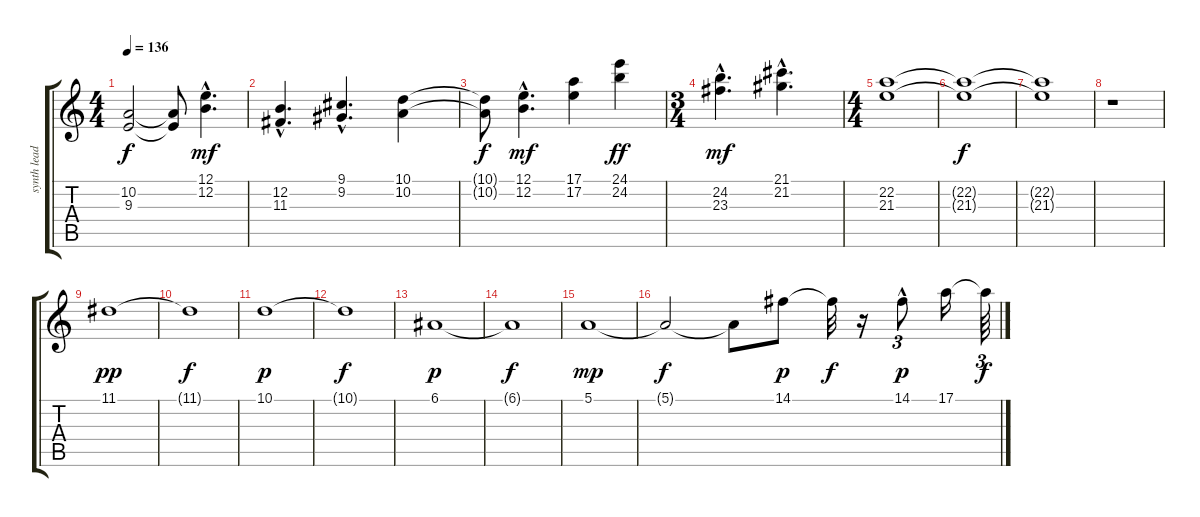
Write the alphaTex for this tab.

\track ("synth lead" "synth lead") {instrument lead2sawtooth}
\staff {score tabs}
\tuning (E4 B3 G3 D3 A2 E2) {hide}
\ts (4 4)
\tempo 136
\clef g2
\ks c
(10.2{t} 9.3{t}).2{dy f} (10.2{t} 9.3{t}).8 (12.1{hac} 12.2{hac}).4{d dy mf volume 16} |
(12.2{hac} 11.3{hac}).4{d volume 16} (9.1{hac} 9.2{hac}).4{d volume 16} (10.1 10.2).4{volume 16} |
(10.1{t} 10.2{t}).8{dy f} (12.1{hac} 12.2{hac}).4{d dy mf volume 16} (17.1 17.2).4{volume 16} (24.1 24.2).4{dy ff volume 16} |
\ts (3 4)
(24.2{hac} 23.3{hac}).4{d dy mf volume 16} (21.1{hac} 21.2{hac}).4{d volume 16} |
\ts (4 4)
(22.2 21.3).1{volume 16} |
(22.2{t} 21.3{t}).1{dy f} |
(22.2{t} 21.3{t}).1 |
r.1 |
11.1.1{dy pp volume 16} |
11.1{t}.1{dy f} |
10.1.1{dy p volume 16} |
10.1{t}.1{dy f} |
6.1.1{dy p volume 16} |
6.1{t}.1{dy f} |
5.1.1{dy mp volume 16} |
5.1{t}.2{dy f} 5.1{t}.8 14.1.8{dy p volume 16} 14.1{t}.32{dy f} r.16 14.1{hac}.8{tu (3 2) dy p} 17.1.16 17.1{t}.64{tu (3 2) dy f}
